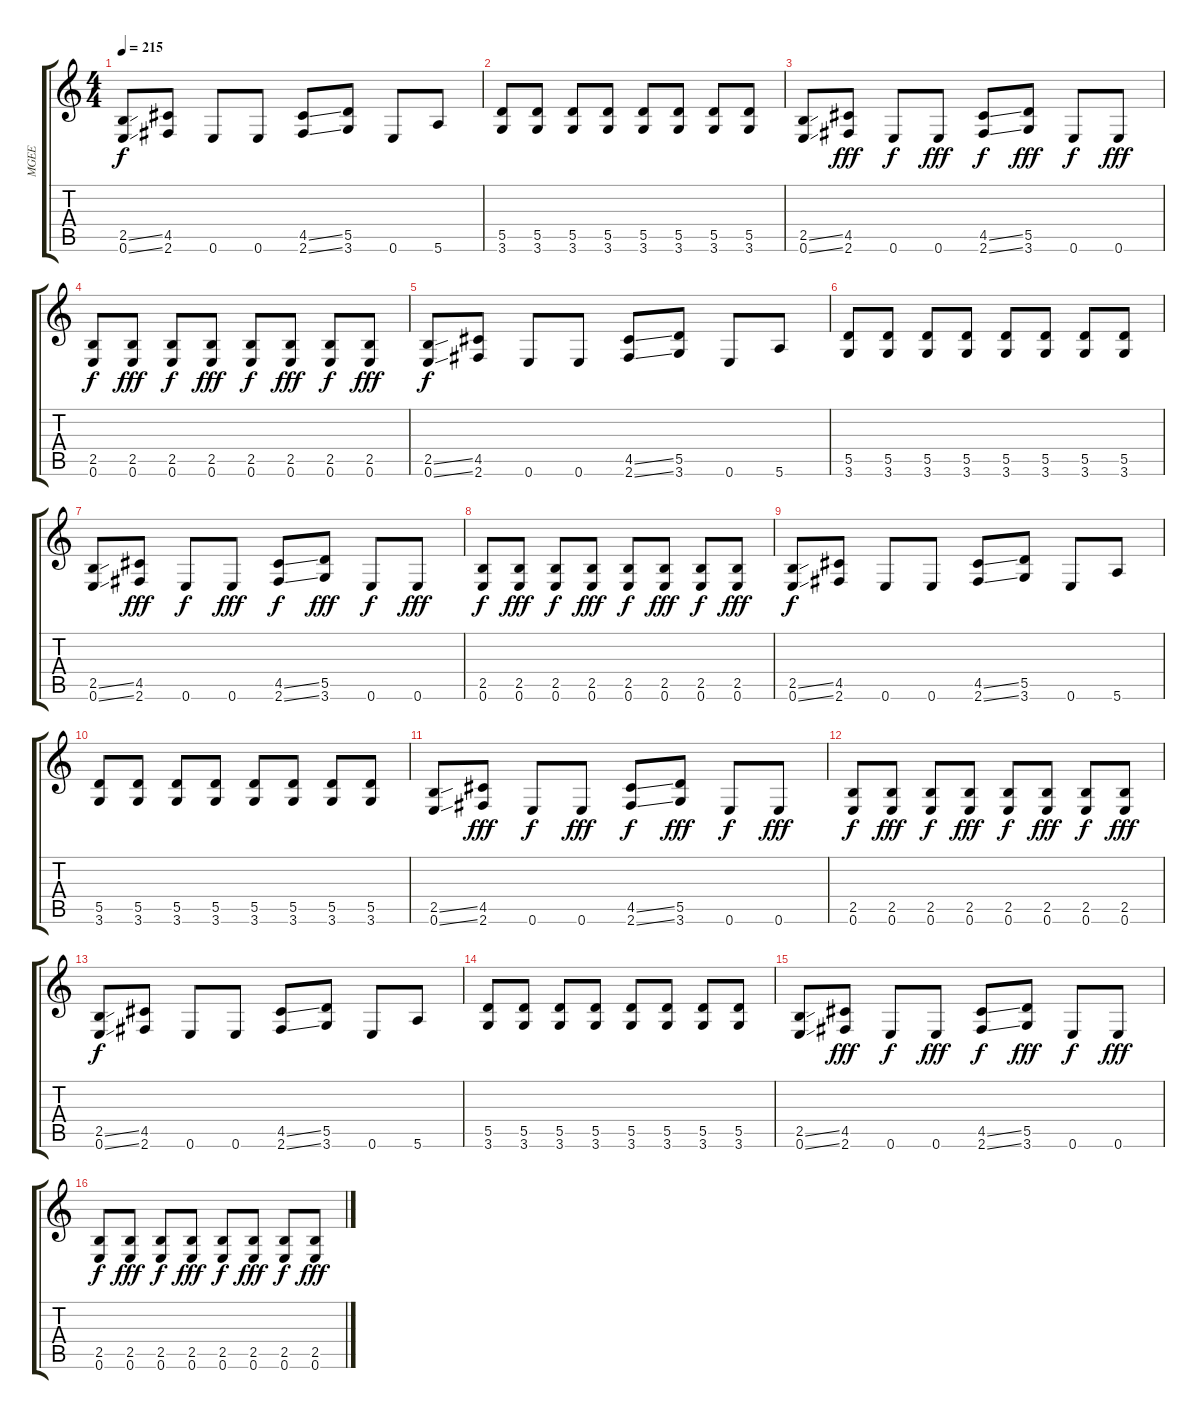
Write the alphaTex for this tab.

\track ("MGEE" "MGEE") {instrument distortionguitar}
\staff {score tabs}
\tuning (E4 B3 G3 D3 A2 E2) {hide}
\ts (4 4)
\tempo 215
\clef g2
\ks c
(2.5{ss} 0.6{ss}).8{dy f} (4.5 2.6).8 0.6.8 0.6.8 (4.5{ss} 2.6{ss}).8 (5.5 3.6).8 0.6.8 5.6.8 |
(5.5 3.6).8 (5.5 3.6).8 (5.5 3.6).8 (5.5 3.6).8 (5.5 3.6).8 (5.5 3.6).8 (5.5 3.6).8 (5.5 3.6).8 |
(2.5{ss} 0.6{ss}).8 (4.5 2.6).8{dy fff} 0.6.8{dy f} 0.6.8{dy fff} (4.5{ss} 2.6{ss}).8{dy f} (5.5 3.6).8{dy fff} 0.6.8{dy f} 0.6.8{dy fff} |
(2.5 0.6).8{dy f} (2.5 0.6).8{dy fff} (2.5 0.6).8{dy f} (2.5 0.6).8{dy fff} (2.5 0.6).8{dy f} (2.5 0.6).8{dy fff} (2.5 0.6).8{dy f} (2.5 0.6).8{dy fff} |
(2.5{ss} 0.6{ss}).8{dy f} (4.5 2.6).8 0.6.8 0.6.8 (4.5{ss} 2.6{ss}).8 (5.5 3.6).8 0.6.8 5.6.8 |
(5.5 3.6).8 (5.5 3.6).8 (5.5 3.6).8 (5.5 3.6).8 (5.5 3.6).8 (5.5 3.6).8 (5.5 3.6).8 (5.5 3.6).8 |
(2.5{ss} 0.6{ss}).8 (4.5 2.6).8{dy fff} 0.6.8{dy f} 0.6.8{dy fff} (4.5{ss} 2.6{ss}).8{dy f} (5.5 3.6).8{dy fff} 0.6.8{dy f} 0.6.8{dy fff} |
(2.5 0.6).8{dy f} (2.5 0.6).8{dy fff} (2.5 0.6).8{dy f} (2.5 0.6).8{dy fff} (2.5 0.6).8{dy f} (2.5 0.6).8{dy fff} (2.5 0.6).8{dy f} (2.5 0.6).8{dy fff} |
(2.5{ss} 0.6{ss}).8{dy f} (4.5 2.6).8 0.6.8 0.6.8 (4.5{ss} 2.6{ss}).8 (5.5 3.6).8 0.6.8 5.6.8 |
(5.5 3.6).8 (5.5 3.6).8 (5.5 3.6).8 (5.5 3.6).8 (5.5 3.6).8 (5.5 3.6).8 (5.5 3.6).8 (5.5 3.6).8 |
(2.5{ss} 0.6{ss}).8 (4.5 2.6).8{dy fff} 0.6.8{dy f} 0.6.8{dy fff} (4.5{ss} 2.6{ss}).8{dy f} (5.5 3.6).8{dy fff} 0.6.8{dy f} 0.6.8{dy fff} |
(2.5 0.6).8{dy f} (2.5 0.6).8{dy fff} (2.5 0.6).8{dy f} (2.5 0.6).8{dy fff} (2.5 0.6).8{dy f} (2.5 0.6).8{dy fff} (2.5 0.6).8{dy f} (2.5 0.6).8{dy fff} |
(2.5{ss} 0.6{ss}).8{dy f} (4.5 2.6).8 0.6.8 0.6.8 (4.5{ss} 2.6{ss}).8 (5.5 3.6).8 0.6.8 5.6.8 |
(5.5 3.6).8 (5.5 3.6).8 (5.5 3.6).8 (5.5 3.6).8 (5.5 3.6).8 (5.5 3.6).8 (5.5 3.6).8 (5.5 3.6).8 |
(2.5{ss} 0.6{ss}).8 (4.5 2.6).8{dy fff} 0.6.8{dy f} 0.6.8{dy fff} (4.5{ss} 2.6{ss}).8{dy f} (5.5 3.6).8{dy fff} 0.6.8{dy f} 0.6.8{dy fff} |
(2.5 0.6).8{dy f} (2.5 0.6).8{dy fff} (2.5 0.6).8{dy f} (2.5 0.6).8{dy fff} (2.5 0.6).8{dy f} (2.5 0.6).8{dy fff} (2.5 0.6).8{dy f} (2.5 0.6).8{dy fff}
